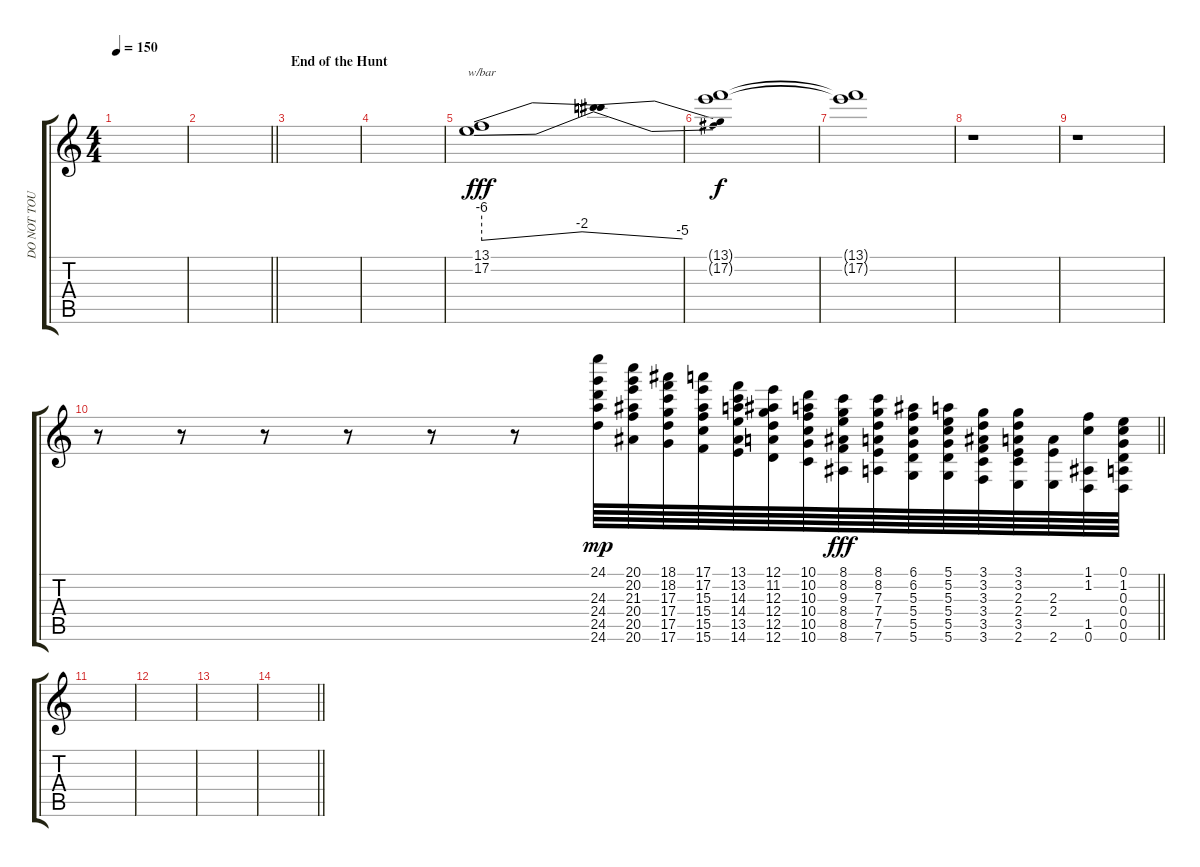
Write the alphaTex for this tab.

\track ("DO NOT TOUCH" "DO NOT TOU") {instrument distortionguitar}
\staff {score tabs}
\tuning (E4 B3 G3 D3 A2 D2) {hide}
\ts (4 4)
\tempo 150
\clef g2
\ks c
|
\barLineRight lightlight
|
\section ("" "End of the Hunt")
|
|
(13.1 17.2).1{tbe (dip default 0 -24 6 -8 10 -8 60 -20) dy fff instrument voiceoohs} |
(13.1{t} 17.2{t}).1{dy f} |
(13.1{t} 17.2{t}).1{volume 0} |
r.1 |
r.1 |
\barLineRight lightlight
r.8 r.8 r.8 r.8 r.8 r.8 (24.1 24.3 24.4 24.5 24.6).64{dy mp} (20.1 20.2 21.3 20.4 20.5 20.6).64 (18.1 18.2 17.3 17.4 17.5 17.6).64 (17.1 17.2 15.3 15.4 15.5 15.6).64 (13.1 13.2 14.3 14.4 13.5 14.6).64 (12.1 11.2 12.3 12.4 12.5 12.6).64 (10.1 10.2 10.3 10.4 10.5 10.6).64 (8.1 8.2 9.3 8.4 8.5 8.6).64{dy fff} (8.1 8.2 7.3 7.4 7.5 7.6).64 (6.1 6.2 5.3 5.4 5.5 5.6).64 (5.1 5.2 5.3 5.4 5.5 5.6).64 (3.1 3.2 3.3 3.4 3.5 3.6).64 (3.1 3.2 2.3 2.4 3.5 2.6).64 (2.3 2.4 2.6).64 (1.1 1.2 1.5 0.6).64 (0.1 1.2 0.3 0.4 0.5 0.6).64 |
|
|
|
\barLineRight lightlight
